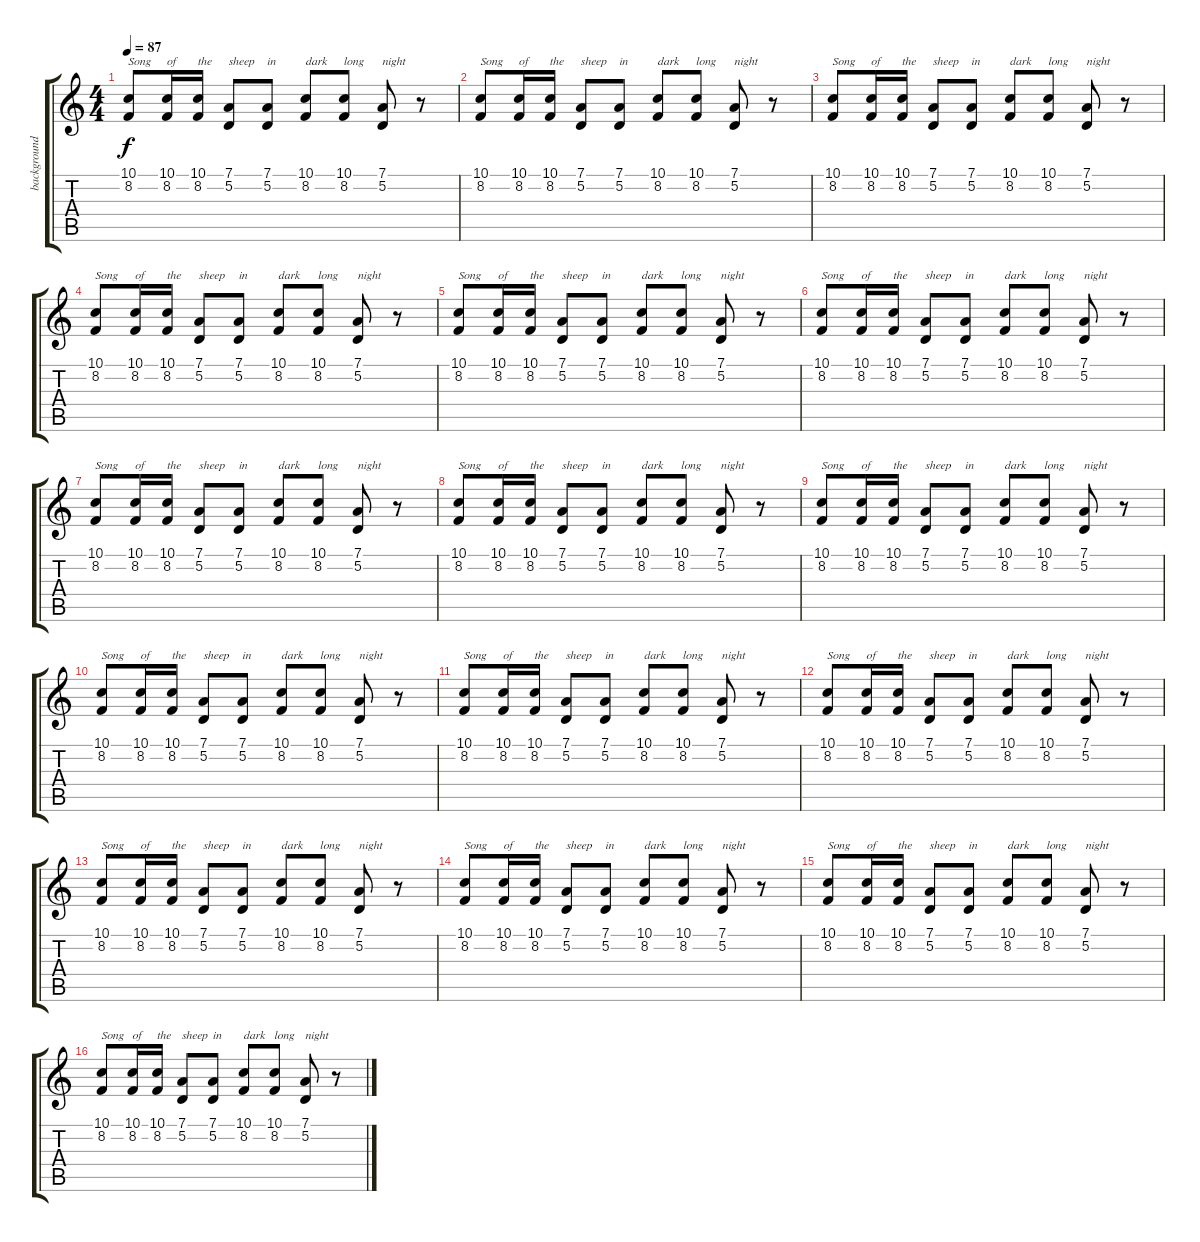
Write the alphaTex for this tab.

\track ("background voice" "background") {instrument lead6voice}
\staff {score tabs}
\tuning (D4 A3 F3 C3 G2 D2) {hide}
\ts (4 4)
\tempo 87
\clef g2
\ks c
(10.1 8.2).8{txt "Song" dy f} (10.1 8.2).16{txt "of"} (10.1 8.2).16{txt "the"} (7.1 5.2).8{txt "sheep"} (7.1 5.2).8{txt "in"} (10.1 8.2).8{txt "dark"} (10.1 8.2).8{txt "long"} (7.1 5.2).8{txt "night"} r.8 |
(10.1 8.2).8{txt "Song"} (10.1 8.2).16{txt "of"} (10.1 8.2).16{txt "the"} (7.1 5.2).8{txt "sheep"} (7.1 5.2).8{txt "in"} (10.1 8.2).8{txt "dark"} (10.1 8.2).8{txt "long"} (7.1 5.2).8{txt "night"} r.8 |
(10.1 8.2).8{txt "Song"} (10.1 8.2).16{txt "of"} (10.1 8.2).16{txt "the"} (7.1 5.2).8{txt "sheep"} (7.1 5.2).8{txt "in"} (10.1 8.2).8{txt "dark"} (10.1 8.2).8{txt "long"} (7.1 5.2).8{txt "night"} r.8 |
(10.1 8.2).8{txt "Song"} (10.1 8.2).16{txt "of"} (10.1 8.2).16{txt "the"} (7.1 5.2).8{txt "sheep"} (7.1 5.2).8{txt "in"} (10.1 8.2).8{txt "dark"} (10.1 8.2).8{txt "long"} (7.1 5.2).8{txt "night"} r.8 |
(10.1 8.2).8{txt "Song"} (10.1 8.2).16{txt "of"} (10.1 8.2).16{txt "the"} (7.1 5.2).8{txt "sheep"} (7.1 5.2).8{txt "in"} (10.1 8.2).8{txt "dark"} (10.1 8.2).8{txt "long"} (7.1 5.2).8{txt "night"} r.8 |
(10.1 8.2).8{txt "Song"} (10.1 8.2).16{txt "of"} (10.1 8.2).16{txt "the"} (7.1 5.2).8{txt "sheep"} (7.1 5.2).8{txt "in"} (10.1 8.2).8{txt "dark"} (10.1 8.2).8{txt "long"} (7.1 5.2).8{txt "night"} r.8 |
(10.1 8.2).8{txt "Song"} (10.1 8.2).16{txt "of"} (10.1 8.2).16{txt "the"} (7.1 5.2).8{txt "sheep"} (7.1 5.2).8{txt "in"} (10.1 8.2).8{txt "dark"} (10.1 8.2).8{txt "long"} (7.1 5.2).8{txt "night"} r.8 |
(10.1 8.2).8{txt "Song"} (10.1 8.2).16{txt "of"} (10.1 8.2).16{txt "the"} (7.1 5.2).8{txt "sheep"} (7.1 5.2).8{txt "in"} (10.1 8.2).8{txt "dark"} (10.1 8.2).8{txt "long"} (7.1 5.2).8{txt "night"} r.8 |
(10.1 8.2).8{txt "Song"} (10.1 8.2).16{txt "of"} (10.1 8.2).16{txt "the"} (7.1 5.2).8{txt "sheep"} (7.1 5.2).8{txt "in"} (10.1 8.2).8{txt "dark"} (10.1 8.2).8{txt "long"} (7.1 5.2).8{txt "night"} r.8 |
(10.1 8.2).8{txt "Song"} (10.1 8.2).16{txt "of"} (10.1 8.2).16{txt "the"} (7.1 5.2).8{txt "sheep"} (7.1 5.2).8{txt "in"} (10.1 8.2).8{txt "dark"} (10.1 8.2).8{txt "long"} (7.1 5.2).8{txt "night"} r.8 |
(10.1 8.2).8{txt "Song"} (10.1 8.2).16{txt "of"} (10.1 8.2).16{txt "the"} (7.1 5.2).8{txt "sheep"} (7.1 5.2).8{txt "in"} (10.1 8.2).8{txt "dark"} (10.1 8.2).8{txt "long"} (7.1 5.2).8{txt "night"} r.8 |
(10.1 8.2).8{txt "Song"} (10.1 8.2).16{txt "of"} (10.1 8.2).16{txt "the"} (7.1 5.2).8{txt "sheep"} (7.1 5.2).8{txt "in"} (10.1 8.2).8{txt "dark"} (10.1 8.2).8{txt "long"} (7.1 5.2).8{txt "night"} r.8 |
(10.1 8.2).8{txt "Song"} (10.1 8.2).16{txt "of"} (10.1 8.2).16{txt "the"} (7.1 5.2).8{txt "sheep"} (7.1 5.2).8{txt "in"} (10.1 8.2).8{txt "dark"} (10.1 8.2).8{txt "long"} (7.1 5.2).8{txt "night"} r.8 |
(10.1 8.2).8{txt "Song"} (10.1 8.2).16{txt "of"} (10.1 8.2).16{txt "the"} (7.1 5.2).8{txt "sheep"} (7.1 5.2).8{txt "in"} (10.1 8.2).8{txt "dark"} (10.1 8.2).8{txt "long"} (7.1 5.2).8{txt "night"} r.8 |
(10.1 8.2).8{txt "Song"} (10.1 8.2).16{txt "of"} (10.1 8.2).16{txt "the"} (7.1 5.2).8{txt "sheep"} (7.1 5.2).8{txt "in"} (10.1 8.2).8{txt "dark"} (10.1 8.2).8{txt "long"} (7.1 5.2).8{txt "night"} r.8 |
(10.1 8.2).8{txt "Song"} (10.1 8.2).16{txt "of"} (10.1 8.2).16{txt "the"} (7.1 5.2).8{txt "sheep"} (7.1 5.2).8{txt "in"} (10.1 8.2).8{txt "dark"} (10.1 8.2).8{txt "long"} (7.1 5.2).8{txt "night"} r.8
